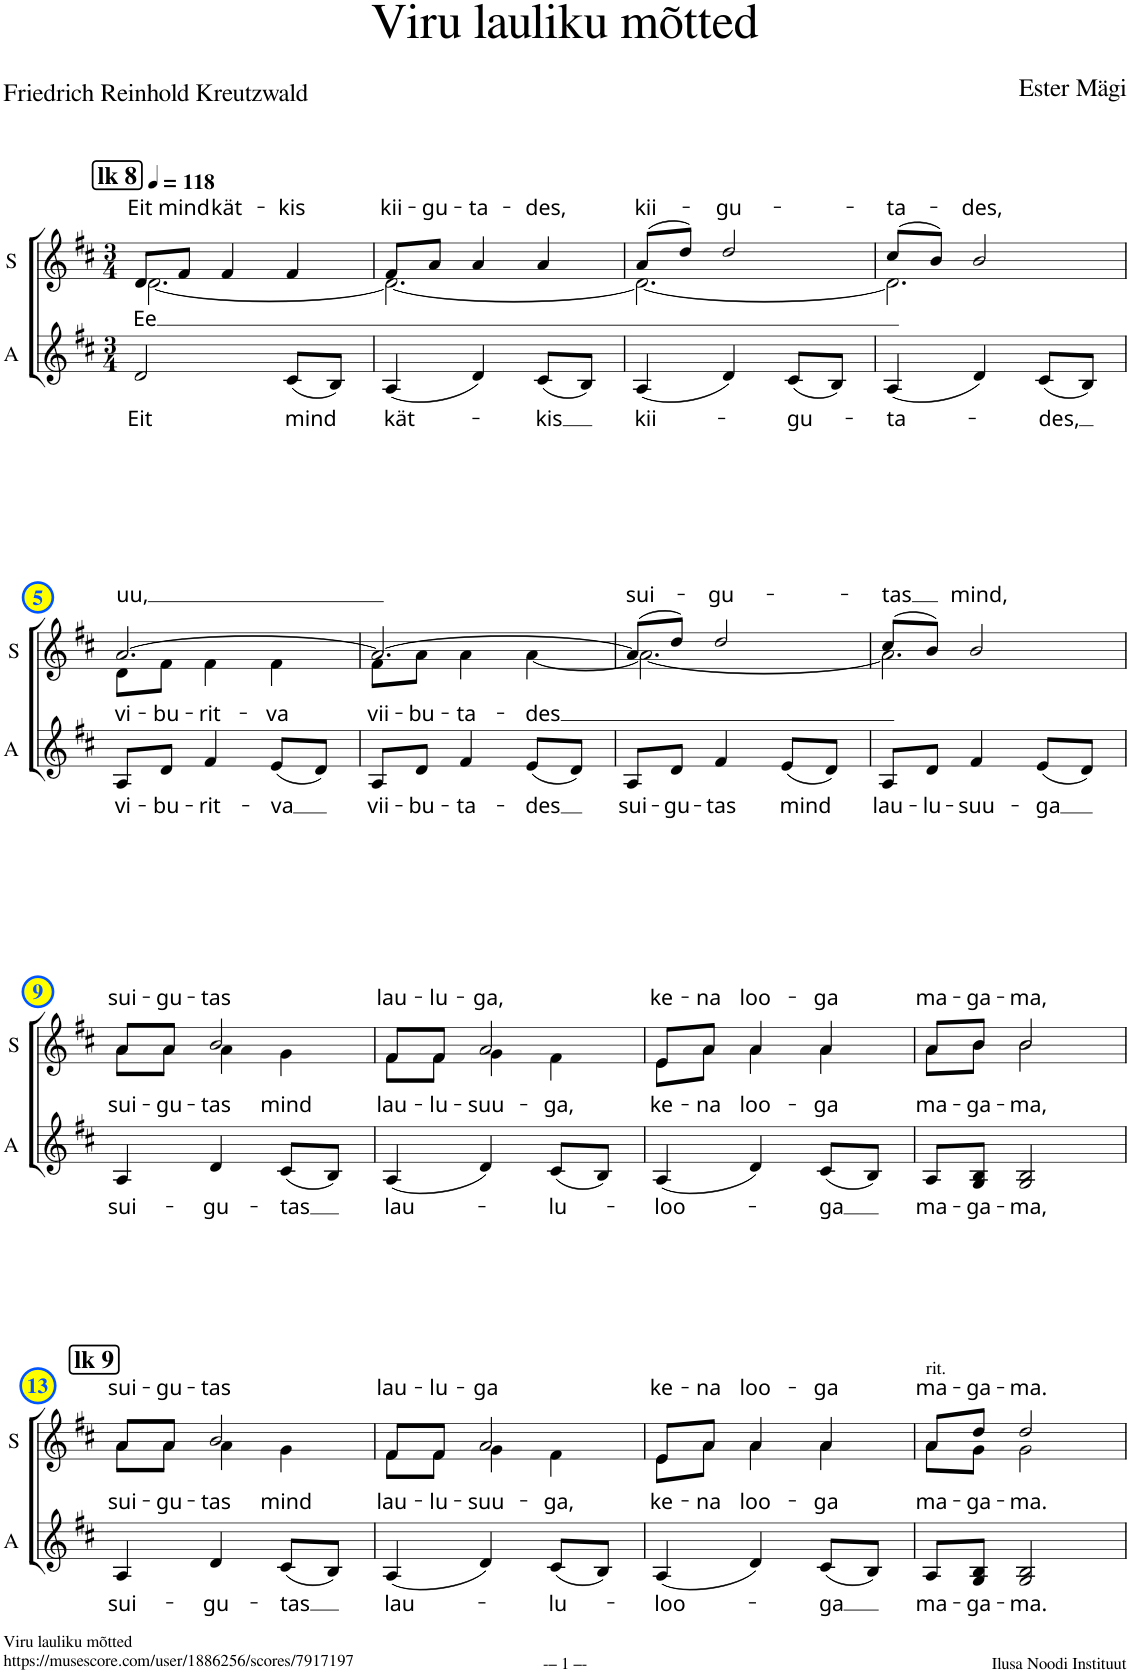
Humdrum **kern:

**kern	**text	**kern	**text
*part2	*part2	*part1	*part1
*staff2	*staff2	*staff1	*staff1
*I"A	*	*I"S	*
*I'A	*	*I'S	*
*clefG2	*	*clefG2	*
*Trd1c2	*	*	*
*k[f#c#]	*	*k[f#c#]	*
*M3/4	*	*M3/4	*
*MM118	*	*MM118	*
!!LO:REH:place=s1:a:B:cj:fs=14:t=lk 8
=1	=1	=1	=1
!	!LO:LY:b	!	!LO:LY:a
*	*	*^	*
!	!	!	!	!LO:LY:b
2d/	Eit	8d/L	[2.d\	Ee
!	!	!	!	!LO:LY:a
.	.	8f#/J	.	mind
!	!	!	!	!LO:LY:a
.	.	4f#/	.	kät-
!	!LO:LY:b	!	!	!LO:LY:a
(8c#/L	mind	4f#/	.	-kis
8B/J)	.	.	.	.
=2	=2	=2	=2	=2
!	!LO:LY:b	!	!	!LO:LY:a
(4A/	kät-	8f#/L	2.d\_	kii-
!	!	!	!	!LO:LY:a
.	.	8a/J	.	-gu-
!	!	!	!	!LO:LY:a
4d/)	.	4a/	.	-ta-
!	!LO:LY:b	!	!	!LO:LY:a
(8c#/L	-kis	4a/	.	-des,
8B/J)	.	.	.	.
=3	=3	=3	=3	=3
!	!LO:LY:b	!	!	!LO:LY:a
(4A/	kii-	(8a/L	2.d\_	kii-
.	.	8dd/J)	.	.
!	!	!	!	!LO:LY:a
4d/)	.	2dd/	.	-gu-
!	!LO:LY:b	!	!	!
(8c#/L	-gu-	.	.	.
8B/J)	.	.	.	.
=4	=4	=4	=4	=4
!	!LO:LY:b	!	!	!LO:LY:a
(4A/	-ta-	(8cc#/L	2.d\]	-ta-
.	.	8b/J)	.	.
!	!	!	!	!LO:LY:a
4d/)	.	2b/	.	-des,
!	!LO:LY:b	!	!	!
(8c#/L	-des,	.	.	.
8B/J)	.	.	.	.
!!LO:LB:g=z	!!
=5	=5	=5	=5	=5
!	!LO:LY:b	!	!	!LO:LY:a
!	!	!	!	!LO:LY:b
8A/L	vi-	[2.a/	8d\L	vi-
!	!LO:LY:b	!	!	!LO:LY:b
8d/J	-bu-	.	8f#\J	-bu-
!	!LO:LY:b	!	!	!LO:LY:b
4f#/	-rit-	.	4f#\	-rit-
!	!LO:LY:b	!	!	!LO:LY:b
(8e/L	-va	.	4f#\	-va
8d/J)	.	.	.	.
=6	=6	=6	=6	=6
!	!LO:LY:b	!	!	!LO:LY:b
8A/L	vii-	2.a/_	8f#\L	vii-
!	!LO:LY:b	!	!	!LO:LY:b
8d/J	-bu-	.	8a\J	-bu-
!	!LO:LY:b	!	!	!LO:LY:b
4f#/	-ta-	.	4a\	-ta-
!	!LO:LY:b	!	!	!LO:LY:b
(8e/L	-des	.	[4a\	-des
8d/J)	.	.	.	.
=7	=7	=7	=7	=7
!	!LO:LY:b	!	!	!LO:LY:a
8A/L	sui-	(8a/L]	2.a\_	sui-
!	!LO:LY:b	!	!	!
8d/J	-gu-	8dd/J)	.	.
!	!LO:LY:b	!	!	!LO:LY:a
4f#/	-tas	2dd/	.	-gu-
!	!LO:LY:b	!	!	!
(8e/L	mind	.	.	.
8d/J)	.	.	.	.
=8	=8	=8	=8	=8
!	!LO:LY:b	!	!	!LO:LY:a
8A/L	lau-	(8cc#/L	2.a\]	-tas
!	!LO:LY:b	!	!	!
8d/J	-lu-	8b/J)	.	.
!	!LO:LY:b	!	!	!LO:LY:a
4f#/	-suu-	2b/	.	mind,
!	!LO:LY:b	!	!	!
(8e/L	-ga	.	.	.
8d/J)	.	.	.	.
!!LO:LB:g=z	!!
=9	=9	=9	=9	=9
!	!LO:LY:b	!	!	!LO:LY:a
!	!	!	!	!LO:LY:b
4A/	sui-	8a/L	8a\L	sui-
!	!	!	!	!LO:LY:a
!	!	!	!	!LO:LY:b
.	.	8a/J	8a\J	-gu-
!	!LO:LY:b	!	!	!LO:LY:a
!	!	!	!	!LO:LY:b
4d/	-gu-	2b/	4a\	-tas
!	!LO:LY:b	!	!	!LO:LY:b
(8c#/L	-tas	.	4g\	mind
8B/J)	.	.	.	.
=10	=10	=10	=10	=10
!	!LO:LY:b	!	!	!LO:LY:a
!	!	!	!	!LO:LY:b
(4A/	lau-	8f#/L	8f#\L	lau-
!	!	!	!	!LO:LY:a
!	!	!	!	!LO:LY:b
.	.	8f#/J	8f#\J	-lu-
!	!	!	!	!LO:LY:a
!	!	!	!	!LO:LY:b
4d/)	.	2a/	4g\	-suu-
!	!LO:LY:b	!	!	!LO:LY:b
(8c#/L	-lu-	.	4f#\	-ga,
8B/J)	.	.	.	.
=11	=11	=11	=11	=11
!	!LO:LY:b	!	!	!LO:LY:a
!	!	!	!	!LO:LY:b
(4A/	-loo-	8e/L	8e\L	ke-
!	!	!	!	!LO:LY:a
!	!	!	!	!LO:LY:b
.	.	8a/J	8a\J	-na
!	!	!	!	!LO:LY:a
!	!	!	!	!LO:LY:b
4d/)	.	4a/	4a\	loo-
!	!LO:LY:b	!	!	!LO:LY:a
!	!	!	!	!LO:LY:b
(8c#/L	-ga	4a/	4a\	-ga
8B/J)	.	.	.	.
=12	=12	=12	=12	=12
!	!LO:LY:b	!	!	!LO:LY:a
!	!	!	!	!LO:LY:b
8A/L	ma-	8a/L	8a\L	ma-
!	!LO:LY:b	!	!	!LO:LY:a
!	!	!	!	!LO:LY:b
8G/ 8B/J	-ga-	8b/J	8b\J	-ga-
!	!LO:LY:b	!	!	!LO:LY:a
!	!	!	!	!LO:LY:b
2G/ 2B/	-ma,	2b/	2b\	-ma,
!!LO:LB:g=z	!!
!!LO:REH:place=s1:a:B:cj:fs=14:t=lk 9	!!
=13	=13	=13	=13	=13
!	!LO:LY:b	!	!	!LO:LY:a
!	!	!	!	!LO:LY:b
4A/	sui-	8a/L	8a\L	sui-
!	!	!	!	!LO:LY:a
!	!	!	!	!LO:LY:b
.	.	8a/J	8a\J	-gu-
!	!LO:LY:b	!	!	!LO:LY:a
!	!	!	!	!LO:LY:b
4d/	-gu-	2b/	4a\	-tas
!	!LO:LY:b	!	!	!LO:LY:b
(8c#/L	-tas	.	4g\	mind
8B/J)	.	.	.	.
=14	=14	=14	=14	=14
!	!LO:LY:b	!	!	!LO:LY:a
!	!	!	!	!LO:LY:b
(4A/	lau-	8f#/L	8f#\L	lau-
!	!	!	!	!LO:LY:a
!	!	!	!	!LO:LY:b
.	.	8f#/J	8f#\J	-lu-
!	!	!	!	!LO:LY:a
!	!	!	!	!LO:LY:b
4d/)	.	2a/	4g\	-suu-
!	!LO:LY:b	!	!	!LO:LY:b
(8c#/L	-lu-	.	4f#\	-ga,
8B/J)	.	.	.	.
=15	=15	=15	=15	=15
!	!LO:LY:b	!	!	!LO:LY:a
!	!	!	!	!LO:LY:b
(4A/	-loo-	8e/L	8e\L	ke-
!	!	!	!	!LO:LY:a
!	!	!	!	!LO:LY:b
.	.	8a/J	8a\J	-na
!	!	!	!	!LO:LY:a
!	!	!	!	!LO:LY:b
4d/)	.	4a/	4a\	loo-
!	!LO:LY:b	!	!	!LO:LY:a
!	!	!	!	!LO:LY:b
(8c#/L	-ga	4a/	4a\	-ga
8B/J)	.	.	.	.
=16	=16	=16	=16	=16
!	!	!LO:TX:a:t=rit.	!	!
!	!LO:LY:b	!	!	!LO:LY:a
!	!	!	!	!LO:LY:b
8A/L	ma-	8a/L	8a\L	ma-
!	!LO:LY:b	!	!	!LO:LY:a
!	!	!	!	!LO:LY:b
8G/ 8B/J	-ga-	8dd/J	8g\J	-ga-
!	!LO:LY:b	!	!	!LO:LY:a
!	!	!	!	!LO:LY:b
2G/ 2B/	-ma.	2dd/	2g\	-ma.
*	*	*v	*v	*
=	=	=	=
*-	*-	*-	*-
